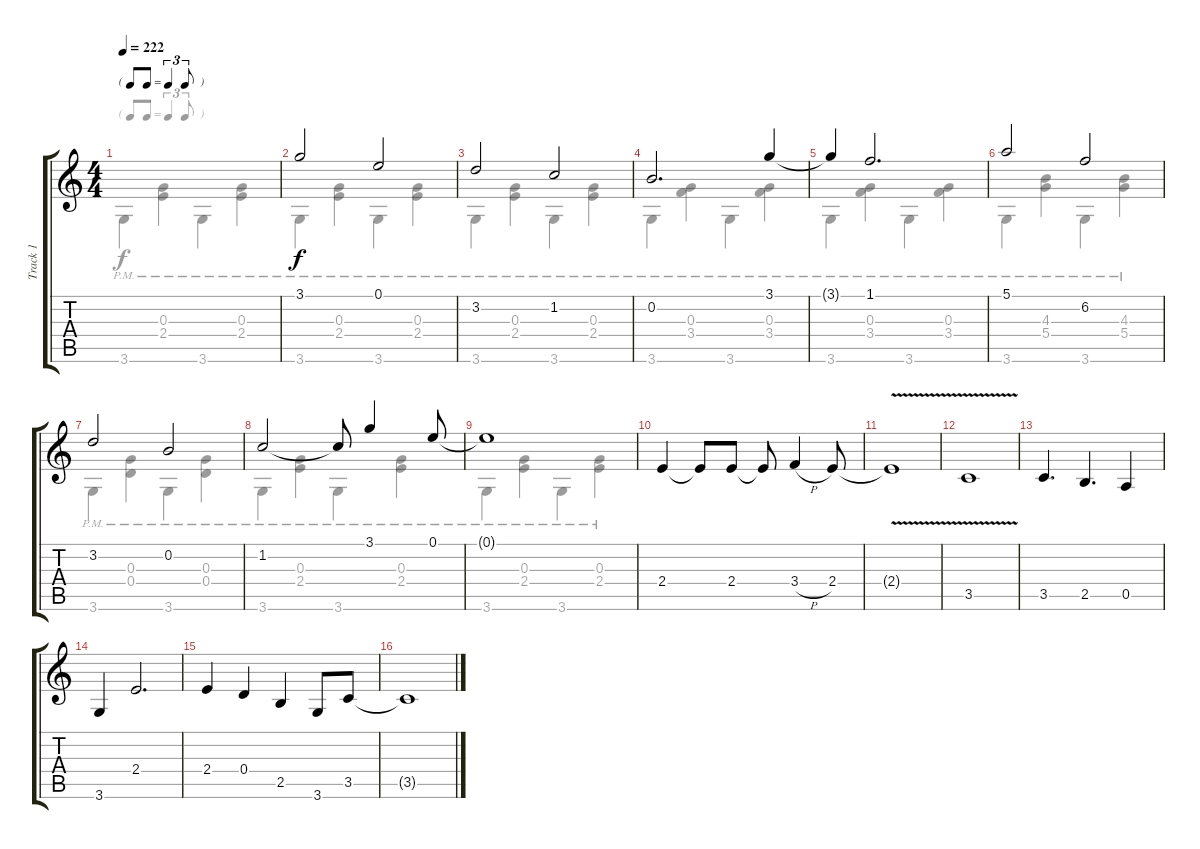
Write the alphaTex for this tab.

\track ("Track 1" "Track 1") {instrument electricguitarjazz}
\staff {score tabs}
\tuning (E4 B3 G3 D3 A2 E2) {hide}
\voice
\ts (4 4)
\tf triplet8th
\tempo 222
\clef g2
\ks c
|
3.1.2 0.1.2 |
3.2.2 1.2.2 |
0.2.2{d} 3.1.4 |
3.1{t}.4 1.1.2{d} |
5.1.2 6.2.2 |
3.2.2 0.2.2 |
1.2.2 1.2{t}.8 3.1.4 0.1.8 |
0.1{t}.1 |
2.4.4 2.4{t}.8 2.4.8 2.4{t}.8 3.4{h}.4 2.4.8 |
2.4{v t}.1 |
3.5{v}.1 |
3.5.4{d} 2.5.4{d} 0.5.4 |
3.6.4 2.4.2{d} |
2.4.4 0.4.4 2.5.4 3.6.8 3.5.8 |
3.5{t}.1
\voice
\clef g2
\ottava regular
\simile none
\ks c
3.6{pm}.4{dy f} (0.3{pm} 2.4{pm}).4 3.6{pm}.4 (0.3{pm} 2.4{pm}).4 |
3.6{pm}.4 (0.3{pm} 2.4{pm}).4 3.6{pm}.4 (0.3{pm} 2.4{pm}).4 |
3.6{pm}.4 (0.3{pm} 2.4{pm}).4 3.6{pm}.4 (0.3{pm} 2.4{pm}).4 |
3.6{pm}.4 (0.3{pm} 3.4{pm}).4 3.6{pm}.4 (0.3{pm} 3.4{pm}).4 |
3.6{pm}.4 (0.3{pm} 3.4{pm}).4 3.6{pm}.4 (0.3{pm} 3.4{pm}).4 |
3.6{pm}.4 (4.3{pm} 5.4{pm}).4 3.6{pm}.4 (4.3{pm} 5.4{pm}).4 |
3.6{pm}.4 (0.3{pm} 0.4{pm}).4 3.6{pm}.4 (0.3{pm} 0.4{pm}).4 |
3.6{pm}.4 (0.3{pm} 2.4{pm}).4 3.6{pm}.4 (0.3{pm} 2.4{pm}).4 |
3.6{pm}.4 (0.3{pm} 2.4{pm}).4 3.6{pm}.4 (0.3{pm} 2.4{pm}).4 |
|
|
|
|
|
|
